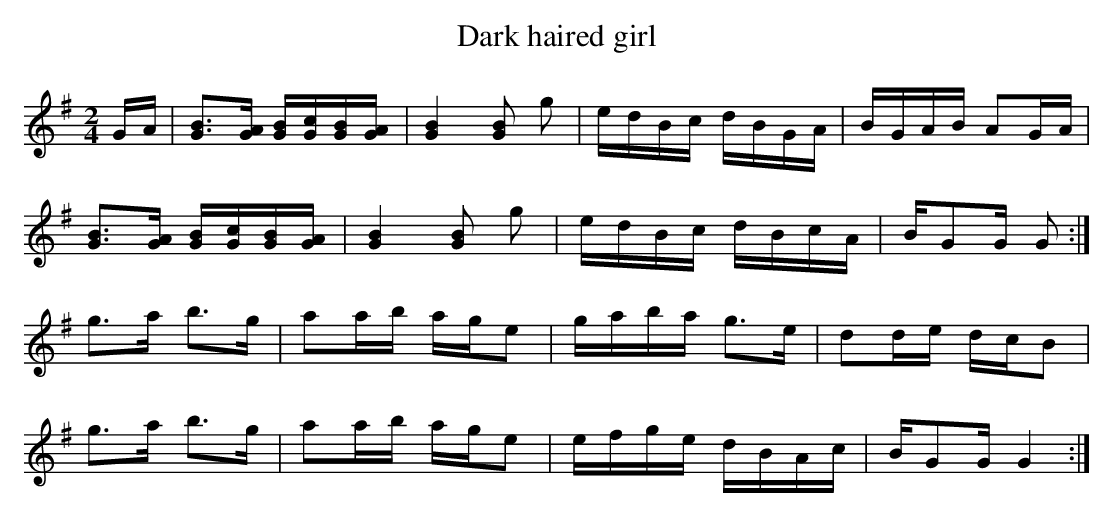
X:1
T:Dark haired girl
M:2/4
L:1/16
K:G
GA|[G3B3][GA] [GB][Gc][GB][GA] | [G4B4] [G2B2] g2 | edBc dBGA | BGAB A2GA|!
[G3B3][GA] [GB][Gc][GB][GA] | [G4B4] [G2B2] g2 | edBc dBcA | BG2G G2:|]!
g3a b3g |a2ab age2 | gaba g3e |d2de dcB2|!
g3a b3g |a2ab age2 | efge dBAc | BG2G G4:|]!
